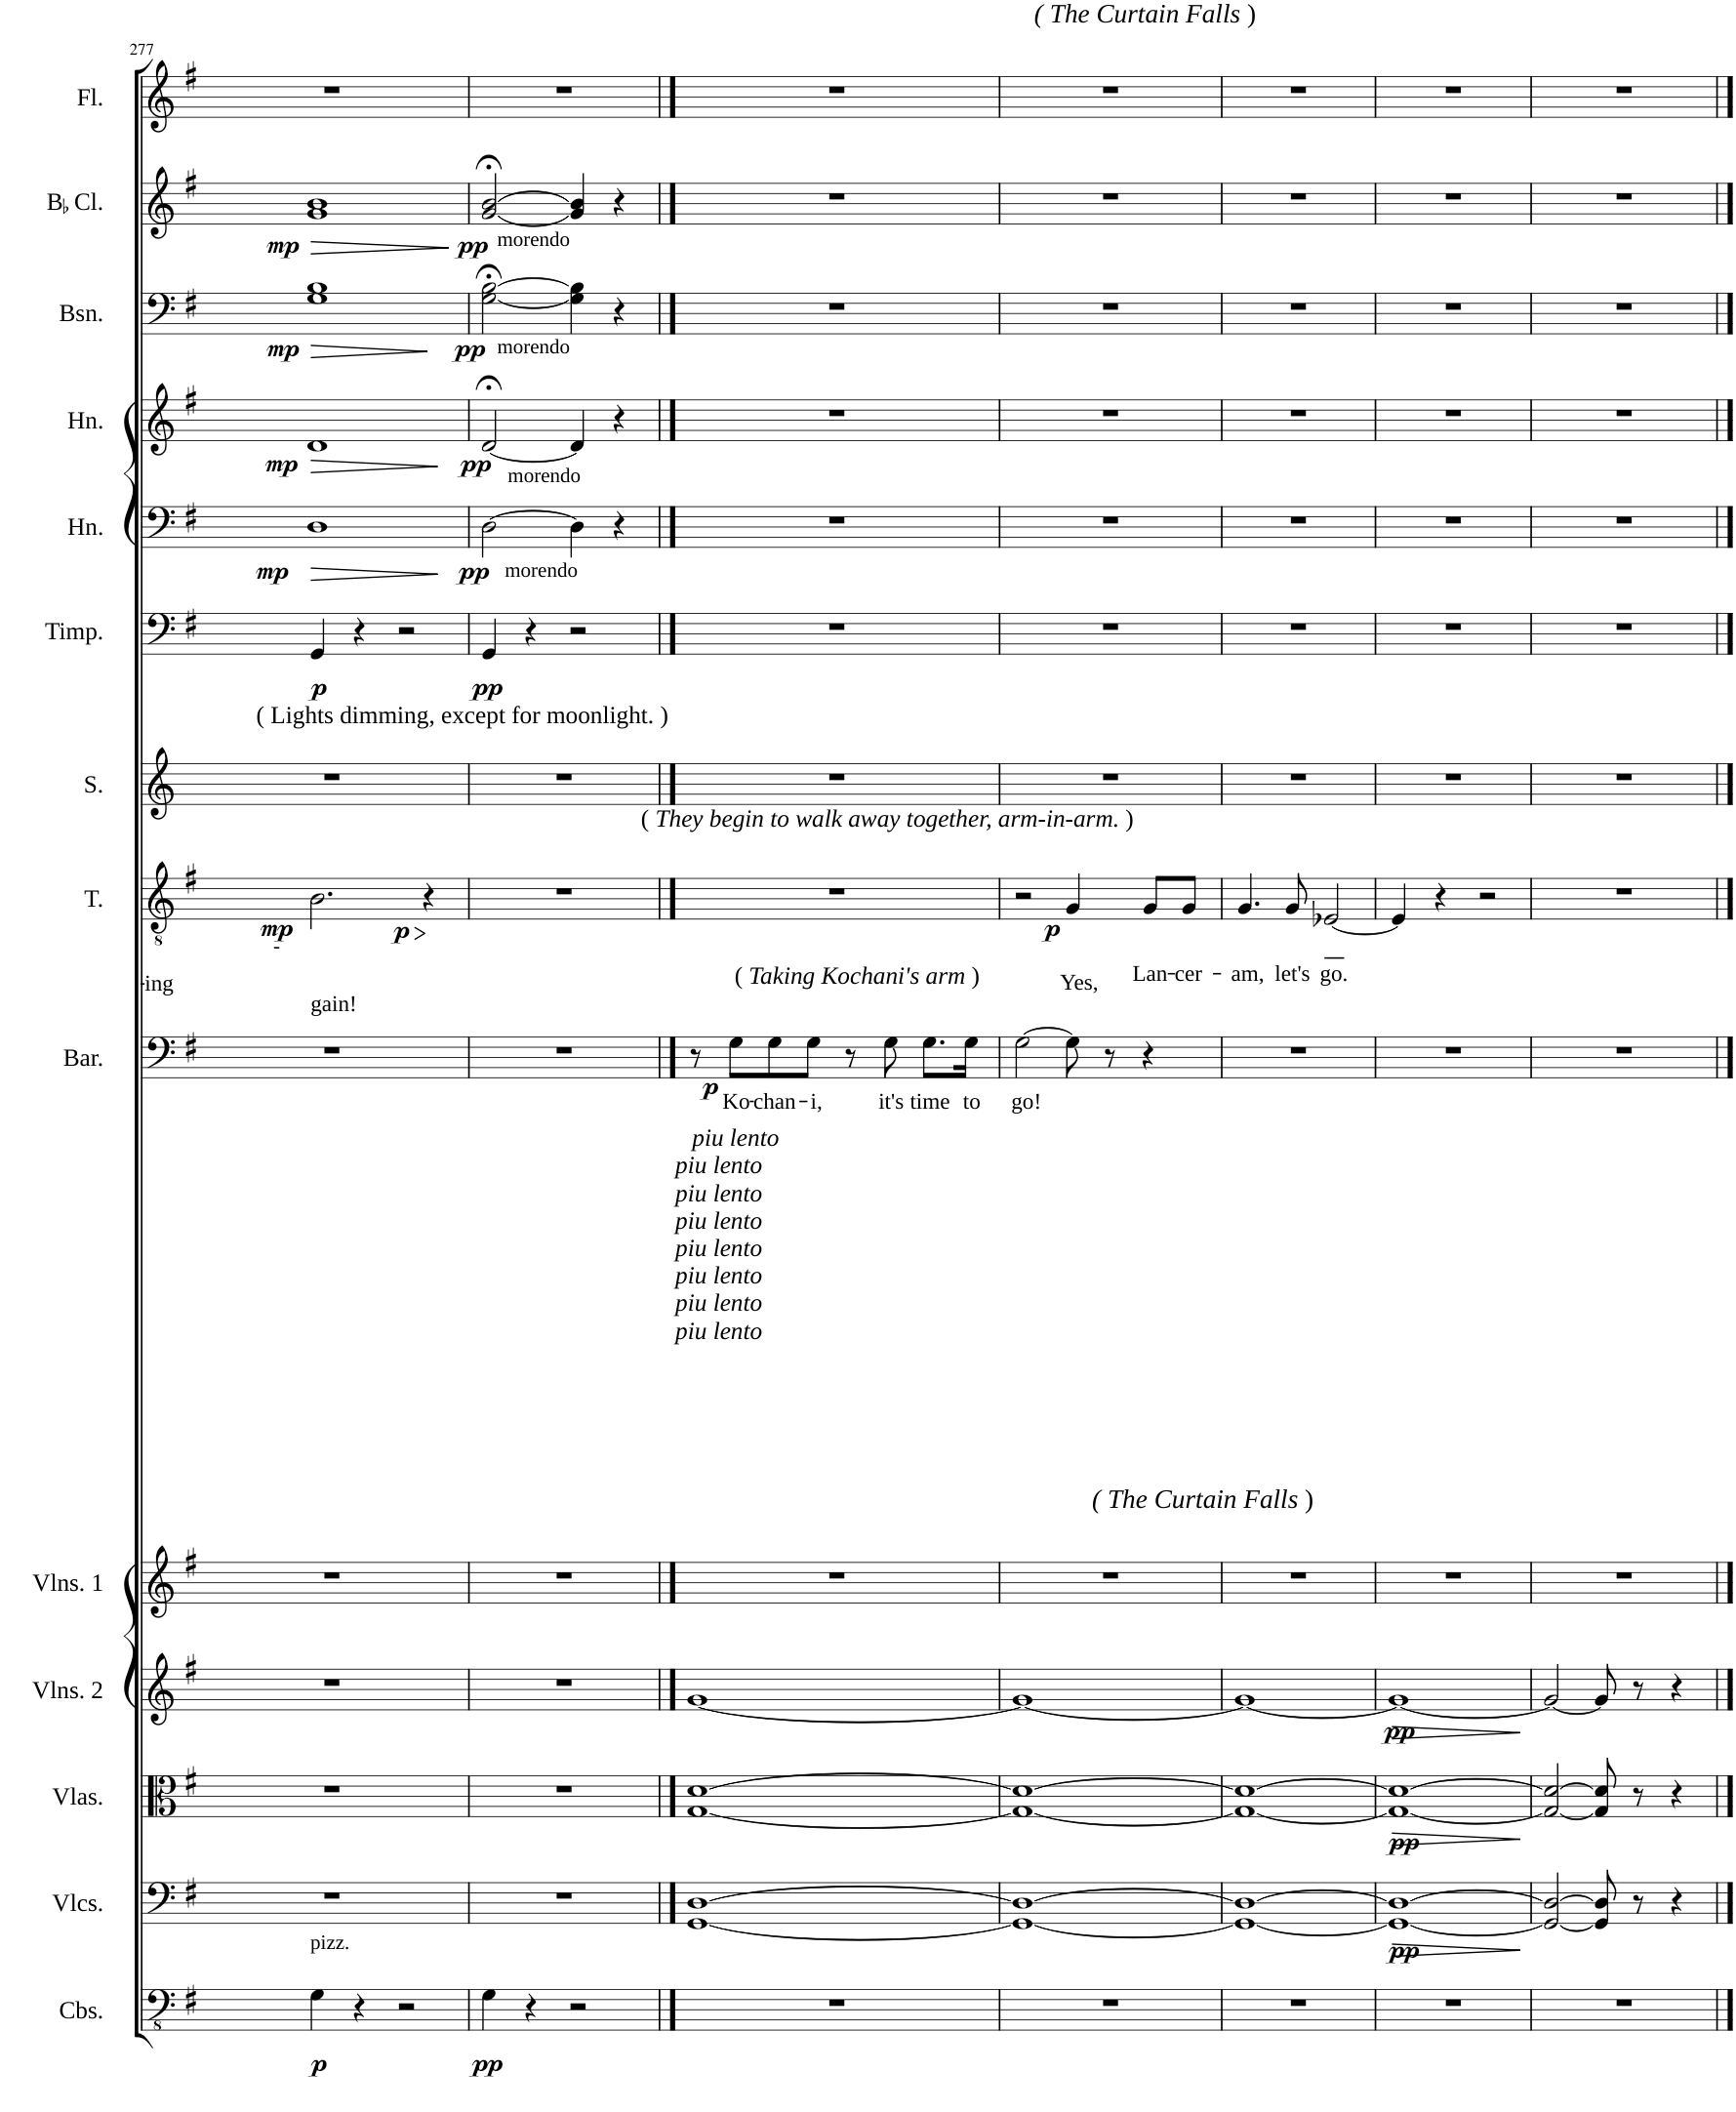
**kern	**dynam	**kern	**dynam	**kern	**dynam	**kern	**dynam	**kern	**text	**dynam	**kern	**text	**text	**dynam	**kern	**dynam	**kern	**dynam	**kern	**dynam	**kern	**dynam	**kern	**dynam
*part11	*part11	*part10	*part10	*part9	*part9	*part8	*part8	*part7	*part7	*part7	*part6	*part6	*part6	*part6	*part5	*part5	*part4	*part4	*part3	*part3	*part2	*part2	*part1	*part1
*staff11	*staff11	*staff10	*staff10	*staff9	*staff9	*staff8	*staff8	*staff7	*staff7	*staff7	*staff6	*staff6	*staff6	*staff6	*staff5	*staff5	*staff4	*staff4	*staff3	*staff3	*staff2	*staff2	*staff1	*staff1
*I"Contrabasses	*	*I"Violoncellos	*	*I"Violas	*	*I"Violins 2	*	*I"Baritone	*	*	*I"Tenor	*	*	*	*I"Timpani	*	*I"Horn	*	*I"Horn	*	*I"Bassoon	*	*I"BaccidentalFlat Clarinet	*
*I'Cbs.	*	*I'Vlcs.	*	*I'Vlas.	*	*I'Vlns. 2	*	*I'Bar.	*	*	*I'T.	*	*	*	*I'Timp.	*	*I'Hn.	*	*I'Hn.	*	*I'Bsn.	*	*I'BaccidentalFlat Cl.	*
!!LO:PB:g=z
*clefFv4	*	*clefF4	*	*clefC3	*	*clefG2	*	*clefF4	*	*	*clefGv2	*	*	*	*clefF4	*	*clefF4	*	*clefG2	*	*clefF4	*	*clefG2	*
*	*	*	*	*	*	*	*	*	*	*	*	*	*	*	*	*	*ITrd4c7	*	*ITrd4c7	*	*	*	*ITrd1c2	*
*k[f#]	*	*k[f#]	*	*k[f#]	*	*k[f#]	*	*k[f#]	*	*	*k[f#]	*	*	*	*k[f#]	*	*k[f#]	*	*k[f#]	*	*k[f#]	*	*k[f#]	*
*M4/4	*	*M4/4	*	*M4/4	*	*M4/4	*	*M4/4	*	*	*M4/4	*	*	*	*M4/4	*	*M4/4	*	*M4/4	*	*M4/4	*	*M4/4	*
=277	=277	=277	=277	=277	=277	=277	=277	=277	=277	=277	=277	=277	=277	=277	=277	=277	=277	=277	=277	=277	=277	=277	=277	=277
!	!	!	!	!	!	!	!	!	!	!	!LO:TX:b:t=-	!	!	!	!	!	!	!	!	!	!	!	!	!
!LO:TX:a:t=pizz.	!	!	!	!	!	!	!	!	!	!	!	!	!	!	!	!	!	!	!	!	!	!	!	!
!	!LO:DY:b	!	!	!	!	!	!	!	!	!	!	!LO:LY:b	!LO:LY:b	!LO:HP:b	!	!	!	!LO:HP:b	!	!LO:HP:b	!	!LO:HP:b	!	!LO:HP:b
!	!	!	!	!	!	!	!	!	!	!	!	!	!	!LO:DY:n=1:b	!	!	!	!	!	!	!	!	!	!
!	!	!	!	!	!	!	!	!	!	!	!	!	!	!LO:DY:n=2:b	!	!LO:DY:b	!	!LO:DY:n=1:b	!	!LO:DY:n=1:b	!	!LO:DY:n=1:b	!	!LO:DY:n=1:b
4GG\	p	1r	.	1r	.	1r	.	1r	.	.	2.B\	-ing	gain!	> mp p	4GG/	p	1D	> mp	1d	> mp	1G 1B	> mp	1g 1b	> mp
4r	.	.	.	.	.	.	.	.	.	.	.	.	.	.	4r	.	.	.	.	.	.	.	.	.
2r	.	.	.	.	.	.	.	.	.	.	.	.	.	.	2r	.	.	.	.	.	.	.	.	.
.	.	.	.	.	.	.	.	.	.	.	4r	.	.	.	.	.	.	.	.	.	.	.	.	.
.	.	.	.	.	.	.	.	.	.	.	.	.	.	]	.	.	.	]	.	]	.	]	.	]
=278	=278	=278	=278	=278	=278	=278	=278	=278	=278	=278	=278	=278	=278	=278	=278	=278	=278	=278	=278	=278	=278	=278	=278	=278
!	!	!	!	!	!	!	!	!	!	!	!	!	!	!	!	!	!	!	!	!	!	!	!LO:TX:b:t=morendo	!
!	!	!	!	!	!	!	!	!	!	!	!	!	!	!	!	!	!	!	!	!	!LO:TX:b:t=morendo	!	!	!
!	!	!	!	!	!	!	!	!	!	!	!	!	!	!	!	!	!	!	!LO:TX:b:t=morendo	!	!	!	!	!
!	!	!	!	!	!	!	!	!	!	!	!	!	!	!	!	!	!LO:TX:b:t=morendo	!	!	!	!	!	!	!
!	!LO:DY:b	!	!	!	!	!	!	!	!	!	!	!	!	!	!	!LO:DY:b	!	!LO:DY:b	!	!LO:DY:b	!	!LO:DY:b	!	!LO:DY:b
4GG\	pp	1r	.	1r	.	1r	.	1r	.	.	1r	.	.	.	4GG/	pp	[2D\	pp	[2d;</	pp	[2G\;< [2B\;<	pp	[2g/;< [2b/;<	pp
4r	.	.	.	.	.	.	.	.	.	.	.	.	.	.	4r	.	.	.	.	.	.	.	.	.
2r	.	.	.	.	.	.	.	.	.	.	.	.	.	.	2r	.	4D\]	.	4d/]	.	4G\] 4B\]	.	4g/] 4b/]	.
.	.	.	.	.	.	.	.	.	.	.	.	.	.	.	.	.	4r	.	4r	.	4r	.	4r	.
==279	==279	==279	==279	==279	==279	==279	==279	==279	==279	==279	==279	==279	==279	==279	==279	==279	==279	==279	==279	==279	==279	==279	==279	==279
!	!	!	!	!	!	!	!	!	!	!	!LO:TX:a:t=(	!	!	!	!	!	!	!	!	!	!	!	!	!
!	!	!	!	!	!	!	!	!	!	!	!LO:TX:a:i:t=They begin to walk away together, arm-in-arm.	!	!	!	!	!	!	!	!	!	!	!	!	!
!	!	!	!	!	!	!	!	!	!	!	!LO:TX:a:t=)	!	!	!	!	!	!	!	!	!	!	!	!	!
!	!	!	!LO:DY:b	!	!LO:DY:b	!	!LO:DY:b	!	!	!	!	!	!	!	!	!	!	!	!	!	!	!	!	!
1r	.	[1GG [1D	pp	[1G [1d	pp	[1g	pp	8r	.	.	1r	.	.	.	1r	.	1r	.	1r	.	1r	.	1r	.
!	!	!	!	!	!	!	!	!LO:TX:a:t=(	!	!	!	!	!	!	!	!	!	!	!	!	!	!	!	!
!	!	!	!	!	!	!	!	!LO:TX:a:i:t=Taking Kochani's arm	!	!	!	!	!	!	!	!	!	!	!	!	!	!	!	!
!	!	!	!	!	!	!	!	!LO:TX:a:t=)	!	!	!	!	!	!	!	!	!	!	!	!	!	!	!	!
!	!	!	!	!	!	!	!	!	!LO:LY:b	!LO:DY:b	!	!	!	!	!	!	!	!	!	!	!	!	!	!
.	.	.	.	.	.	.	.	8G\L	Ko-	p	.	.	.	.	.	.	.	.	.	.	.	.	.	.
!	!	!	!	!	!	!	!	!	!LO:LY:b	!	!	!	!	!	!	!	!	!	!	!	!	!	!	!
.	.	.	.	.	.	.	.	8G\	-chan-	.	.	.	.	.	.	.	.	.	.	.	.	.	.	.
!	!	!	!	!	!	!	!	!	!LO:LY:b	!	!	!	!	!	!	!	!	!	!	!	!	!	!	!
.	.	.	.	.	.	.	.	8G\J	-i,	.	.	.	.	.	.	.	.	.	.	.	.	.	.	.
.	.	.	.	.	.	.	.	8r	.	.	.	.	.	.	.	.	.	.	.	.	.	.	.	.
!	!	!	!	!	!	!	!	!	!LO:LY:b	!	!	!	!	!	!	!	!	!	!	!	!	!	!	!
.	.	.	.	.	.	.	.	8G\	it's	.	.	.	.	.	.	.	.	.	.	.	.	.	.	.
!	!	!	!	!	!	!	!	!	!LO:LY:b	!	!	!	!	!	!	!	!	!	!	!	!	!	!	!
.	.	.	.	.	.	.	.	8.G\L	time	.	.	.	.	.	.	.	.	.	.	.	.	.	.	.
!	!	!	!	!	!	!	!	!	!LO:LY:b	!	!	!	!	!	!	!	!	!	!	!	!	!	!	!
.	.	.	.	.	.	.	.	16G\Jk	to	.	.	.	.	.	.	.	.	.	.	.	.	.	.	.
=280	=280	=280	=280	=280	=280	=280	=280	=280	=280	=280	=280	=280	=280	=280	=280	=280	=280	=280	=280	=280	=280	=280	=280	=280
!	!	!	!	!	!	!	!	!	!LO:LY:b	!	!	!	!	!	!	!	!	!	!	!	!	!	!	!
1r	.	1GG_ 1D_	.	1G_ 1d_	.	1g_	.	[2G\	go!	.	2r	.	.	.	1r	.	1r	.	1r	.	1r	.	1r	.
!	!	!	!	!	!	!	!	!	!	!	!	!LO:LY:b	!	!LO:DY:b	!	!	!	!	!	!	!	!	!	!
.	.	.	.	.	.	.	.	8G\]	.	.	4G/	Yes,	.	p	.	.	.	.	.	.	.	.	.	.
.	.	.	.	.	.	.	.	8r	.	.	.	.	.	.	.	.	.	.	.	.	.	.	.	.
!	!	!	!	!	!	!	!	!	!	!	!	!LO:LY:b	!	!	!	!	!	!	!	!	!	!	!	!
.	.	.	.	.	.	.	.	4r	.	.	8G/L	Lan-	.	.	.	.	.	.	.	.	.	.	.	.
!	!	!	!	!	!	!	!	!	!	!	!	!LO:LY:b	!	!	!	!	!	!	!	!	!	!	!	!
.	.	.	.	.	.	.	.	.	.	.	8G/J	-cer-	.	.	.	.	.	.	.	.	.	.	.	.
=281	=281	=281	=281	=281	=281	=281	=281	=281	=281	=281	=281	=281	=281	=281	=281	=281	=281	=281	=281	=281	=281	=281	=281	=281
!	!	!	!	!	!	!	!	!	!	!	!	!LO:LY:b	!	!	!	!	!	!	!	!	!	!	!	!
1r	.	1GG_ 1D_	.	1G_ 1d_	.	1g_	.	1r	.	.	4.G/	-am,	.	.	1r	.	1r	.	1r	.	1r	.	1r	.
!	!	!	!	!	!	!	!	!	!	!	!	!LO:LY:b	!	!	!	!	!	!	!	!	!	!	!	!
.	.	.	.	.	.	.	.	.	.	.	8G/	let's	.	.	.	.	.	.	.	.	.	.	.	.
!	!	!	!	!	!	!	!	!	!	!	!	!LO:LY:b	!	!	!	!	!	!	!	!	!	!	!	!
.	.	.	.	.	.	.	.	.	.	.	[2E-X/	go.	.	.	.	.	.	.	.	.	.	.	.	.
=282	=282	=282	=282	=282	=282	=282	=282	=282	=282	=282	=282	=282	=282	=282	=282	=282	=282	=282	=282	=282	=282	=282	=282	=282
!	!	!	!LO:HP:b	!	!LO:HP:b	!	!LO:HP:b	!	!	!	!	!	!	!	!	!	!	!	!	!	!	!	!	!
1r	.	1GG_ 1D_	>	1G_ 1d_	>	1g_	>	1r	.	.	4E-/]	.	.	.	1r	.	1r	.	1r	.	1r	.	1r	.
.	.	.	.	.	.	.	.	.	.	.	4r	.	.	.	.	.	.	.	.	.	.	.	.	.
.	.	.	.	.	.	.	.	.	.	.	2r	.	.	.	.	.	.	.	.	.	.	.	.	.
.	.	.	]	.	]	.	]	.	.	.	.	.	.	.	.	.	.	.	.	.	.	.	.	.
=283	=283	=283	=283	=283	=283	=283	=283	=283	=283	=283	=283	=283	=283	=283	=283	=283	=283	=283	=283	=283	=283	=283	=283	=283
1r	.	2GG/_ 2D/_	.	2G/_ 2d/_	.	2g/_	.	1r	.	.	1r	.	.	.	1r	.	1r	.	1r	.	1r	.	1r	.
.	.	8GG/] 8D/]	.	8G/] 8d/]	.	8g/]	.	.	.	.	.	.	.	.	.	.	.	.	.	.	.	.	.	.
.	.	8r	.	8r	.	8r	.	.	.	.	.	.	.	.	.	.	.	.	.	.	.	.	.	.
.	.	4r	.	4r	.	4r	.	.	.	.	.	.	.	.	.	.	.	.	.	.	.	.	.	.
==	==	==	==	==	==	==	==	==	==	==	==	==	==	==	==	==	==	==	==	==	==	==	==	==
*-	*-	*-	*-	*-	*-	*-	*-	*-	*-	*-	*-	*-	*-	*-	*-	*-	*-	*-	*-	*-	*-	*-	*-	*-
